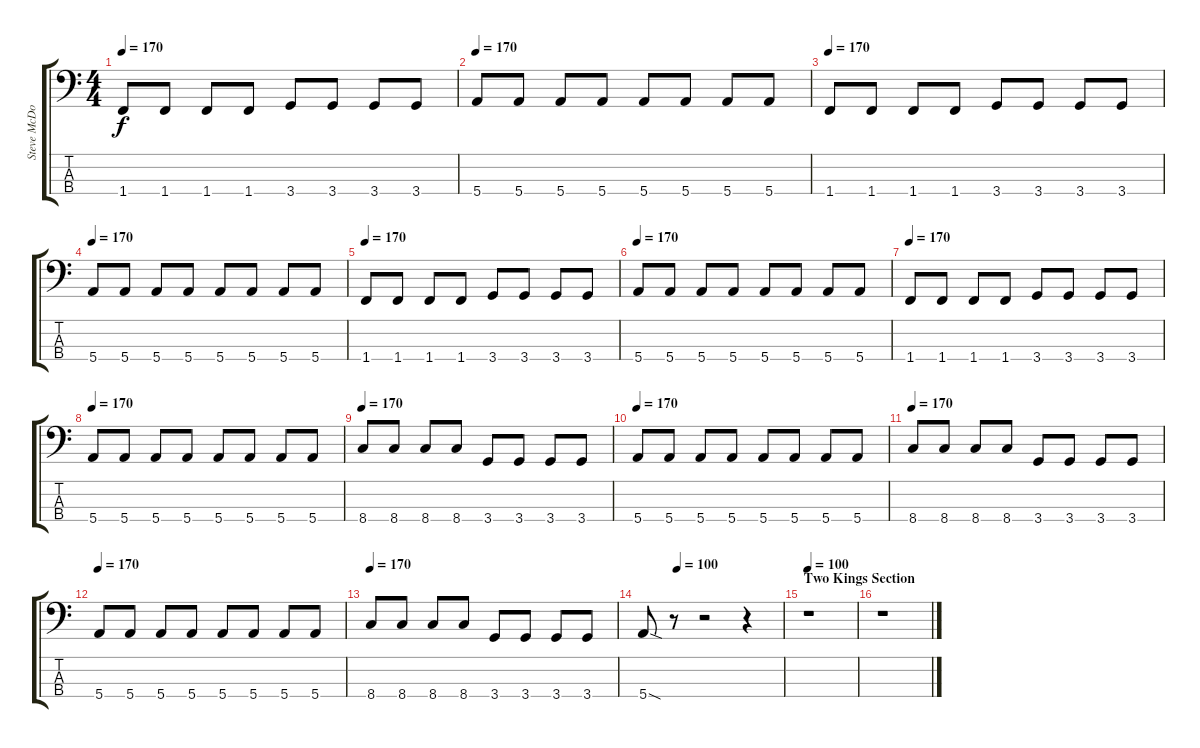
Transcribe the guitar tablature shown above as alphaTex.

\track ("Steve McDonald (Bass)" "Steve McDo") {instrument electricbasspick}
\staff {score tabs}
\tuning (G2 D2 A1 E1) {hide}
\ts (4 4)
\tempo 170
\clef f4
\ks c
1.4.8{dy f} 1.4.8 1.4.8 1.4.8 3.4.8 3.4.8 3.4.8 3.4.8 |
\tempo 170
5.4.8 5.4.8 5.4.8 5.4.8 5.4.8 5.4.8 5.4.8 5.4.8 |
\tempo 170
1.4.8 1.4.8 1.4.8 1.4.8 3.4.8 3.4.8 3.4.8 3.4.8 |
\tempo 170
5.4.8 5.4.8 5.4.8 5.4.8 5.4.8 5.4.8 5.4.8 5.4.8 |
\tempo 170
1.4.8 1.4.8 1.4.8 1.4.8 3.4.8 3.4.8 3.4.8 3.4.8 |
\tempo 170
5.4.8 5.4.8 5.4.8 5.4.8 5.4.8 5.4.8 5.4.8 5.4.8 |
\tempo 170
1.4.8 1.4.8 1.4.8 1.4.8 3.4.8 3.4.8 3.4.8 3.4.8 |
\tempo 170
5.4.8 5.4.8 5.4.8 5.4.8 5.4.8 5.4.8 5.4.8 5.4.8 |
\tempo 170
8.4.8 8.4.8 8.4.8 8.4.8 3.4.8 3.4.8 3.4.8 3.4.8 |
\tempo 170
5.4.8 5.4.8 5.4.8 5.4.8 5.4.8 5.4.8 5.4.8 5.4.8 |
\tempo 170
8.4.8 8.4.8 8.4.8 8.4.8 3.4.8 3.4.8 3.4.8 3.4.8 |
\tempo 170
5.4.8 5.4.8 5.4.8 5.4.8 5.4.8 5.4.8 5.4.8 5.4.8 |
\tempo 170
8.4.8 8.4.8 8.4.8 8.4.8 3.4.8 3.4.8 3.4.8 3.4.8 |
\tempo (100 0.25)
5.4{sod}.8 r.8 r.2 r.4 |
\section ("" "Two Kings Section")
\tempo 100
r.1 |
r.1
